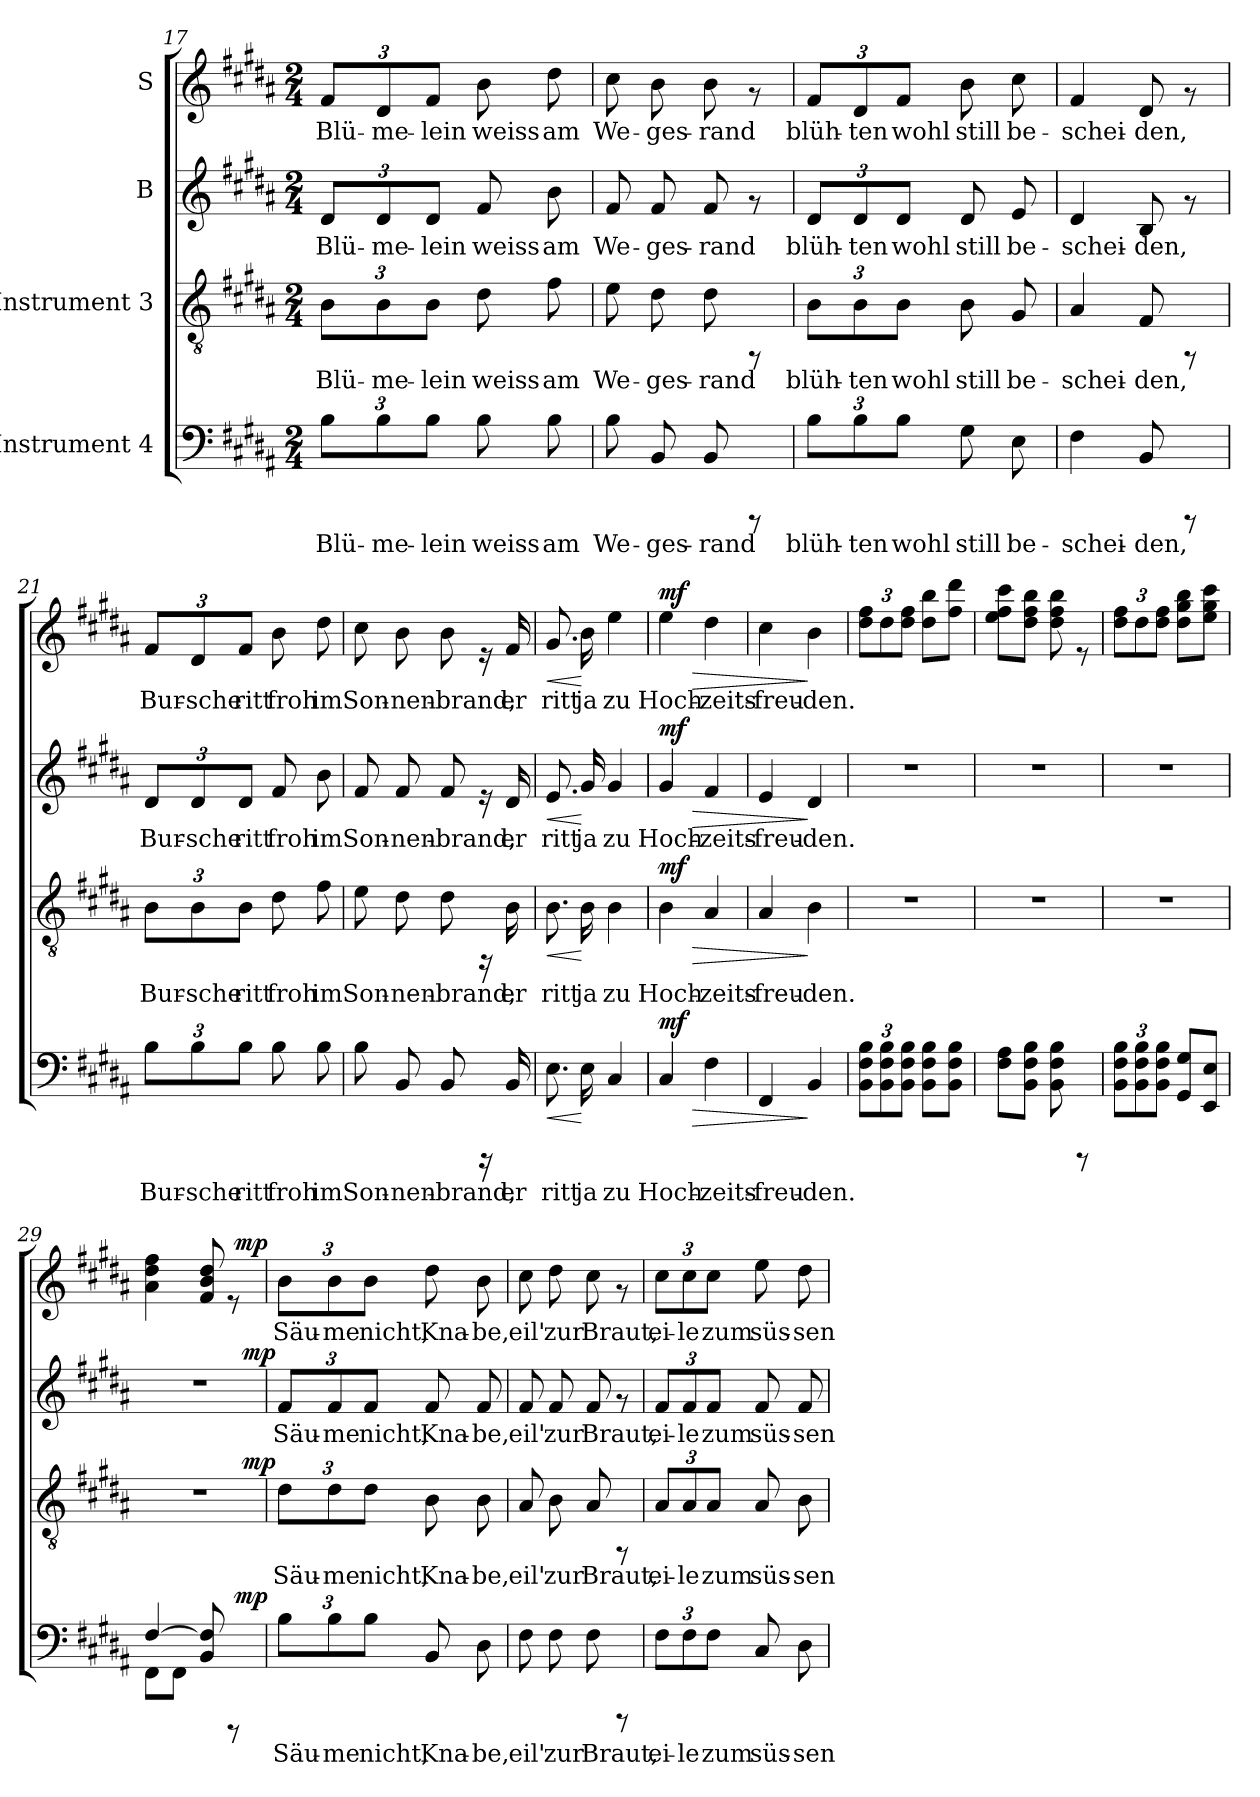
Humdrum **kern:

**kern	**text	**dynam	**kern	**text	**dynam	**kern	**text	**dynam	**kern	**text	**dynam
*part4	*part4	*part4	*part3	*part3	*part3	*part2	*part2	*part2	*part1	*part1	*part1
*staff4	*staff4	*staff4	*staff3	*staff3	*staff3	*staff2	*staff2	*staff2	*staff1	*staff1	*staff1
*I"Instrument 4	*	*	*I"Instrument 3	*	*	*I"B	*	*	*I"S	*	*
*clefF4	*	*	*clefGv2	*	*	*clefG2	*	*	*clefG2	*	*
*k[f#c#g#d#a#]	*	*	*k[f#c#g#d#a#]	*	*	*k[f#c#g#d#a#]	*	*	*k[f#c#g#d#a#]	*	*
*B:	*	*	*B:	*	*	*B:	*	*	*B:	*	*
*M2/4	*	*	*M2/4	*	*	*M2/4	*	*	*M2/4	*	*
=17	=17	=17	=17	=17	=17	=17	=17	=17	=17	=17	=17
!	!LO:LY:b:cj	!	!	!LO:LY:b:cj	!	!	!LO:LY:b:cj	!	!	!LO:LY:b:cj	!
12B\L	Blü-	.	12B\L	Blü-	.	12d#/L	Blü-	.	12f#/L	Blü-	.
!	!LO:LY:b:cj	!	!	!LO:LY:b:cj	!	!	!LO:LY:b:cj	!	!	!LO:LY:b:cj	!
12B\	-me-	.	12B\	-me-	.	12d#/	-me-	.	12d#/	-me-	.
!	!LO:LY:b:cj	!	!	!LO:LY:b:cj	!	!	!LO:LY:b:cj	!	!	!LO:LY:b:cj	!
12B\J	-lein	.	12B\J	-lein	.	12d#/J	-lein	.	12f#/J	-lein	.
!	!LO:LY:b:cj	!	!	!LO:LY:b:cj	!	!	!LO:LY:b:cj	!	!	!LO:LY:b:cj	!
8B\	weiss	.	8d#\	weiss	.	8f#/	weiss	.	8b\	weiss	.
!	!LO:LY:b:cj	!	!	!LO:LY:b:cj	!	!	!LO:LY:b:cj	!	!	!LO:LY:b:cj	!
8B\	am	.	8f#\	am	.	8b\	am	.	8dd#\	am	.
=18	=18	=18	=18	=18	=18	=18	=18	=18	=18	=18	=18
!	!LO:LY:b:cj	!	!	!LO:LY:b:cj	!	!	!LO:LY:b:cj	!	!	!LO:LY:b:cj	!
8B\	We-	.	8e\	We-	.	8f#/	We-	.	8cc#\	We-	.
!	!LO:LY:b:cj	!	!	!LO:LY:b:cj	!	!	!LO:LY:b:cj	!	!	!LO:LY:b:cj	!
8BB/	-ges-	.	8d#\	-ges-	.	8f#/	-ges-	.	8b\	-ges-	.
!	!LO:LY:b:cj	!	!	!LO:LY:b:cj	!	!	!LO:LY:b:cj	!	!	!LO:LY:b:cj	!
8BB/	-rand	.	8d#\	-rand	.	8f#/	-rand	.	8b\	-rand	.
8rCCC	.	.	8rFF	.	.	8rf	.	.	8rf	.	.
=19	=19	=19	=19	=19	=19	=19	=19	=19	=19	=19	=19
!	!LO:LY:b:cj	!	!	!LO:LY:b:cj	!	!	!LO:LY:b:cj	!	!	!LO:LY:b:cj	!
12B\L	blüh-	.	12B\L	blüh-	.	12d#/L	blüh-	.	12f#/L	blüh-	.
!	!LO:LY:b:cj	!	!	!LO:LY:b:cj	!	!	!LO:LY:b:cj	!	!	!LO:LY:b:cj	!
12B\	-ten	.	12B\	-ten	.	12d#/	-ten	.	12d#/	-ten	.
!	!LO:LY:b:cj	!	!	!LO:LY:b:cj	!	!	!LO:LY:b:cj	!	!	!LO:LY:b:cj	!
12B\J	wohl	.	12B\J	wohl	.	12d#/J	wohl	.	12f#/J	wohl	.
!	!LO:LY:b:cj	!	!	!LO:LY:b:cj	!	!	!LO:LY:b:cj	!	!	!LO:LY:b:cj	!
8G#\	still	.	8B\	still	.	8d#/	still	.	8b\	still	.
!	!LO:LY:b:cj	!	!	!LO:LY:b:cj	!	!	!LO:LY:b:cj	!	!	!LO:LY:b:cj	!
8E\	be-	.	8G#/	be-	.	8e/	be-	.	8cc#\	be-	.
!!LO:PB:g=z
=20	=20	=20	=20	=20	=20	=20	=20	=20	=20	=20	=20
!	!LO:LY:b:cj	!	!	!LO:LY:b:cj	!	!	!LO:LY:b:cj	!	!	!LO:LY:b:cj	!
4F#\	-schei-	.	4A#/	-schei-	.	4d#/	-schei-	.	4f#/	-schei-	.
!	!LO:LY:b:cj	!	!	!LO:LY:b:cj	!	!	!LO:LY:b:cj	!	!	!LO:LY:b:cj	!
8BB/	-den,	.	8F#/	-den,	.	8B/	-den,	.	8d#/	-den,	.
8rCCC	.	.	8rFF	.	.	8rf	.	.	8rf	.	.
=21	=21	=21	=21	=21	=21	=21	=21	=21	=21	=21	=21
!	!LO:LY:b:cj	!	!	!LO:LY:b:cj	!	!	!LO:LY:b:cj	!	!	!LO:LY:b:cj	!
12B\L	Bur-	.	12B\L	Bur-	.	12d#/L	Bur-	.	12f#/L	Bur-	.
!	!LO:LY:b:cj	!	!	!LO:LY:b:cj	!	!	!LO:LY:b:cj	!	!	!LO:LY:b:cj	!
12B\	-sche	.	12B\	-sche	.	12d#/	-sche	.	12d#/	-sche	.
!	!LO:LY:b:cj	!	!	!LO:LY:b:cj	!	!	!LO:LY:b:cj	!	!	!LO:LY:b:cj	!
12B\J	ritt	.	12B\J	ritt	.	12d#/J	ritt	.	12f#/J	ritt	.
!	!LO:LY:b:cj	!	!	!LO:LY:b:cj	!	!	!LO:LY:b:cj	!	!	!LO:LY:b:cj	!
8B\	froh	.	8d#\	froh	.	8f#/	froh	.	8b\	froh	.
!	!LO:LY:b:cj	!	!	!LO:LY:b:cj	!	!	!LO:LY:b:cj	!	!	!LO:LY:b:cj	!
8B\	im	.	8f#\	im	.	8b\	im	.	8dd#\	im	.
=22	=22	=22	=22	=22	=22	=22	=22	=22	=22	=22	=22
!	!LO:LY:b:cj	!	!	!LO:LY:b:cj	!	!	!LO:LY:b:cj	!	!	!LO:LY:b:cj	!
8B\	Son-	.	8e\	Son-	.	8f#/	Son-	.	8cc#\	Son-	.
!	!LO:LY:b:cj	!	!	!LO:LY:b:cj	!	!	!LO:LY:b:cj	!	!	!LO:LY:b:cj	!
8BB/	-nen-	.	8d#\	-nen-	.	8f#/	-nen-	.	8b\	-nen-	.
!	!LO:LY:b:cj	!	!	!LO:LY:b:cj	!	!	!LO:LY:b:cj	!	!	!LO:LY:b:cj	!
8BB/	-brand,	.	8d#\	-brand,	.	8f#/	-brand,	.	8b\	-brand,	.
16rBBBB	.	.	16rEE	.	.	16re	.	.	16re	.	.
!	!LO:LY:b:cj	!	!	!LO:LY:b:cj	!	!	!LO:LY:b:cj	!	!	!LO:LY:b:cj	!
16BB/	er	.	16B\	er	.	16d#/	er	.	16f#/	er	.
=23	=23	=23	=23	=23	=23	=23	=23	=23	=23	=23	=23
!	!LO:LY:b:cj	!LO:HP:b	!	!LO:LY:b:cj	!LO:HP:b	!	!LO:LY:b:cj	!LO:HP:b	!	!LO:LY:b:cj	!LO:HP:b
8.E\	ritt	<	8.B\	ritt	<	8.e/	ritt	<	8.g#/	ritt	<
!	!LO:LY:b:cj	!	!	!LO:LY:b:cj	!	!	!LO:LY:b:cj	!	!	!LO:LY:b:cj	!
16E\	ja	[	16B\	ja	[	16g#/	ja	[	16b\	ja	[
!	!LO:LY:b:cj	!	!	!LO:LY:b:cj	!	!	!LO:LY:b:cj	!	!	!LO:LY:b:cj	!
4C#/	zu	.	4B\	zu	.	4g#/	zu	.	4ee\	zu	.
=24	=24	=24	=24	=24	=24	=24	=24	=24	=24	=24	=24
!	!LO:LY:b:cj	!LO:HP:b	!	!LO:LY:b:cj	!LO:HP:b	!	!LO:LY:b:cj	!LO:HP:b	!	!LO:LY:b:cj	!LO:HP:b
!	!	!LO:DY:n=1:a	!	!	!LO:DY:n=1:a	!	!	!LO:DY:n=1:a	!	!	!LO:DY:n=1:a
4C#/	Hoch-	> mf	4B\	Hoch-	> mf	4g#/	Hoch-	> mf	4ee\	Hoch-	> mf
!	!LO:LY:b:cj	!	!	!LO:LY:b:cj	!	!	!LO:LY:b:cj	!	!	!LO:LY:b:cj	!
4F#\	-zeits-	.	4A#/	-zeits-	.	4f#/	-zeits-	.	4dd#\	-zeits-	.
=25	=25	=25	=25	=25	=25	=25	=25	=25	=25	=25	=25
!	!LO:LY:b:cj	!	!	!LO:LY:b:cj	!	!	!LO:LY:b:cj	!	!	!LO:LY:b:cj	!
4FF#/	-freu-	.	4A#/	-freu-	.	4e/	-freu-	.	4cc#\	-freu-	.
!	!LO:LY:b:cj	!	!	!LO:LY:b:cj	!	!	!LO:LY:b:cj	!	!	!LO:LY:b:cj	!
4BB/	-den.	]	4B\	-den.	]	4d#/	-den.	]	4b\	-den.	]
=26	=26	=26	=26	=26	=26	=26	=26	=26	=26	=26	=26
*Xbrackettup	*	*	*	*	*	*	*	*	*	*	*
!	!LO:LY:b:cj	!	!	!	!	!	!	!	!	!	!
*	*	*	*	*	*	*	*	*	*Xbrackettup	*	*
!	!	!	!	!	!	!	!	!	!	!LO:LY:b:cj	!
12B\ 12F#\ 12BB\L	.	.	2r	.	.	2r	.	.	12ff#\ 12dd#\L	.	.
!	!LO:LY:b:cj	!	!	!	!	!	!	!	!	!LO:LY:b:cj	!
12B\ 12F#\ 12BB\	.	.	.	.	.	.	.	.	12dd#\	.	.
!	!LO:LY:b:cj	!	!	!	!	!	!	!	!	!LO:LY:b:cj	!
12B\ 12F#\ 12BB\J	.	.	.	.	.	.	.	.	12ff#\ 12dd#\J	.	.
!	!LO:LY:b:cj	!	!	!	!	!	!	!	!	!LO:LY:b:cj	!
8B\ 8F#\ 8BB\L	.	.	.	.	.	.	.	.	8bb\ 8dd#\L	.	.
!	!LO:LY:b:cj	!	!	!	!	!	!	!	!	!LO:LY:b:cj	!
8B\ 8F#\ 8BB\J	.	.	.	.	.	.	.	.	8ddd#\ 8ff#\J	.	.
!!LO:PB:g=z
=27	=27	=27	=27	=27	=27	=27	=27	=27	=27	=27	=27
!	!LO:LY:b:cj	!	!	!	!	!	!	!	!	!LO:LY:b:cj	!
8A#\ 8F#\L	.	.	2r	.	.	2r	.	.	8ccc#\ 8ee\ 8ff#\L	.	.
!	!LO:LY:b:cj	!	!	!	!	!	!	!	!	!LO:LY:b:cj	!
8B\ 8F#\ 8BB\J	.	.	.	.	.	.	.	.	8bb\ 8ff#\ 8dd#\J	.	.
!	!LO:LY:b:cj	!	!	!	!	!	!	!	!	!LO:LY:b:cj	!
8B\ 8F#\ 8BB\	.	.	.	.	.	.	.	.	8bb\ 8ff#\ 8dd#\	.	.
8rBBBB	.	.	.	.	.	.	.	.	8re	.	.
=28	=28	=28	=28	=28	=28	=28	=28	=28	=28	=28	=28
!	!LO:LY:b:cj	!	!	!	!	!	!	!	!	!LO:LY:b:cj	!
12B\ 12F#\ 12BB\L	.	.	2r	.	.	2r	.	.	12ff#\ 12dd#\L	.	.
!	!LO:LY:b:cj	!	!	!	!	!	!	!	!	!LO:LY:b:cj	!
12B\ 12F#\ 12BB\	.	.	.	.	.	.	.	.	12dd#\	.	.
!	!LO:LY:b:cj	!	!	!	!	!	!	!	!	!LO:LY:b:cj	!
12B\ 12F#\ 12BB\J	.	.	.	.	.	.	.	.	12ff#\ 12dd#\J	.	.
!	!LO:LY:b:cj	!	!	!	!	!	!	!	!	!LO:LY:b:cj	!
8G#/ 8GG#/L	.	.	.	.	.	.	.	.	8bb\ 8gg#\ 8dd#\L	.	.
!	!LO:LY:b:cj	!	!	!	!	!	!	!	!	!LO:LY:b:cj	!
8E/ 8EE/J	.	.	.	.	.	.	.	.	8ccc#\ 8gg#\ 8ee\J	.	.
=29	=29	=29	=29	=29	=29	=29	=29	=29	=29	=29	=29
*^	*	*	*	*	*	*	*	*	*	*	*
!	!	!LO:LY:b:cj	!	!	!	!	!	!	!	!	!LO:LY:b:cj	!
*	*^	*	*	*^	*	*	*^	*	*	*^	*	*
[>4F#/	8FF#\L	4ryy	.	.	2r	4ryy	.	.	2r	4ryy	.	.	4ff#\ 4dd#\ 4a#\	4ryy	.	.
!	!	!	!LO:LY:b:cj	!	!	!	!	!	!	!	!	!	!	!	!	!
.	8FF#\J	.	.	.	.	.	.	.	.	.	.	.	.	.	.	.
!	!	!	!LO:LY:b:cj	!	!	!	!	!	!	!	!	!	!	!	!LO:LY:b:cj	!
8F#/] 8BB/	4ryy	8ryy	.	.	.	8ryy	.	.	.	8ryy	.	.	8dd#/ 8b/ 8f#/	8ryy	.	.
8rBBBB	.	64ryy	.	.	.	32ryy	.	.	.	32ryy	.	.	8re	64ryy	.	.
!	!	!	!	!LO:DY:a	!	!	!	!	!	!	!	!	!	!	!	!LO:DY:a
.	.	16..ryy	.	mp	.	.	.	.	.	.	.	.	.	16..ryy	.	mp
!	!	!	!	!	!	!	!	!LO:DY:a	!	!	!	!LO:DY:a	!	!	!	!
.	.	.	.	.	.	16.ryy	.	mp	.	16.ryy	.	mp	.	.	.	.
*v	*v	*v	*	*	*	*	*	*	*v	*v	*	*	*v	*v	*	*
*	*	*	*v	*v	*	*	*	*	*	*	*	*
=30	=30	=30	=30	=30	=30	=30	=30	=30	=30	=30	=30
*brackettup	*	*	*	*	*	*	*	*	*	*	*
*^	*	*	*^	*	*	*^	*	*	*^	*	*
*	*^	*	*	*	*	*	*	*	*	*	*	*	*	*	*
!	!	!	!LO:LY:b:cj	!	!	!	!LO:LY:b:cj	!	!	!	!LO:LY:b:cj	!	!	!	!	!
*v	*v	*v	*	*	*	*	*	*	*v	*v	*	*	*v	*v	*	*
*	*	*	*v	*v	*	*	*	*	*	*	*	*
*	*	*	*	*	*	*	*	*	*brackettup	*	*
*^	*	*	*^	*	*	*^	*	*	*^	*	*
*	*^	*	*	*	*	*	*	*	*	*	*	*	*	*	*
!	!	!	!	!	!	!	!	!	!	!	!	!	!	!	!LO:LY:b:cj	!
*v	*v	*v	*	*	*	*	*	*	*v	*v	*	*	*v	*v	*	*
*	*	*	*v	*v	*	*	*	*	*	*	*	*
12B\L	Säu-	.	12d#\L	Säu-	.	12f#/L	Säu-	.	12b\L	Säu-	.
!	!LO:LY:b:cj	!	!	!LO:LY:b:cj	!	!	!LO:LY:b:cj	!	!	!LO:LY:b:cj	!
12B\	-me	.	12d#\	-me	.	12f#/	-me	.	12b\	-me	.
!	!LO:LY:b:cj	!	!	!LO:LY:b:cj	!	!	!LO:LY:b:cj	!	!	!LO:LY:b:cj	!
12B\J	nicht,	.	12d#\J	nicht,	.	12f#/J	nicht,	.	12b\J	nicht,	.
!	!LO:LY:b:cj	!	!	!LO:LY:b:cj	!	!	!LO:LY:b:cj	!	!	!LO:LY:b:cj	!
8BB/	Kna-	.	8B\	Kna-	.	8f#/	Kna-	.	8dd#\	Kna-	.
!	!LO:LY:b:cj	!	!	!LO:LY:b:cj	!	!	!LO:LY:b:cj	!	!	!LO:LY:b:cj	!
8D#\	-be,	.	8B\	-be,	.	8f#/	-be,	.	8b\	-be,	.
=31	=31	=31	=31	=31	=31	=31	=31	=31	=31	=31	=31
!	!LO:LY:b:cj	!	!	!LO:LY:b:cj	!	!	!LO:LY:b:cj	!	!	!LO:LY:b:cj	!
8F#\	eil'	.	8A#/	eil'	.	8f#/	eil'	.	8cc#\	eil'	.
!	!LO:LY:b:cj	!	!	!LO:LY:b:cj	!	!	!LO:LY:b:cj	!	!	!LO:LY:b:cj	!
8F#\	zur	.	8B\	zur	.	8f#/	zur	.	8dd#\	zur	.
!	!LO:LY:b:cj	!	!	!LO:LY:b:cj	!	!	!LO:LY:b:cj	!	!	!LO:LY:b:cj	!
8F#\	Braut,	.	8A#/	Braut,	.	8f#/	Braut,	.	8cc#\	Braut,	.
8rCCC	.	.	8rFF	.	.	8rf	.	.	8rf	.	.
=32	=32	=32	=32	=32	=32	=32	=32	=32	=32	=32	=32
!	!LO:LY:b:cj	!	!	!LO:LY:b:cj	!	!	!LO:LY:b:cj	!	!	!LO:LY:b:cj	!
12F#\L	ei-	.	12A#/L	ei-	.	12f#/L	ei-	.	12cc#\L	ei-	.
!	!LO:LY:b:cj	!	!	!LO:LY:b:cj	!	!	!LO:LY:b:cj	!	!	!LO:LY:b:cj	!
12F#\	-le	.	12A#/	-le	.	12f#/	-le	.	12cc#\	-le	.
!	!LO:LY:b:cj	!	!	!LO:LY:b:cj	!	!	!LO:LY:b:cj	!	!	!LO:LY:b:cj	!
12F#\J	zum	.	12A#/J	zum	.	12f#/J	zum	.	12cc#\J	zum	.
!	!LO:LY:b:cj	!	!	!LO:LY:b:cj	!	!	!LO:LY:b:cj	!	!	!LO:LY:b:cj	!
8C#/	süs-	.	8A#/	süs-	.	8f#/	süs-	.	8ee\	süs-	.
!	!LO:LY:b:cj	!	!	!LO:LY:b:cj	!	!	!LO:LY:b:cj	!	!	!LO:LY:b:cj	!
8D#\	-sen	.	8B\	-sen	.	8f#/	-sen	.	8dd#\	-sen	.
=	=	=	=	=	=	=	=	=	=	=	=
*-	*-	*-	*-	*-	*-	*-	*-	*-	*-	*-	*-
